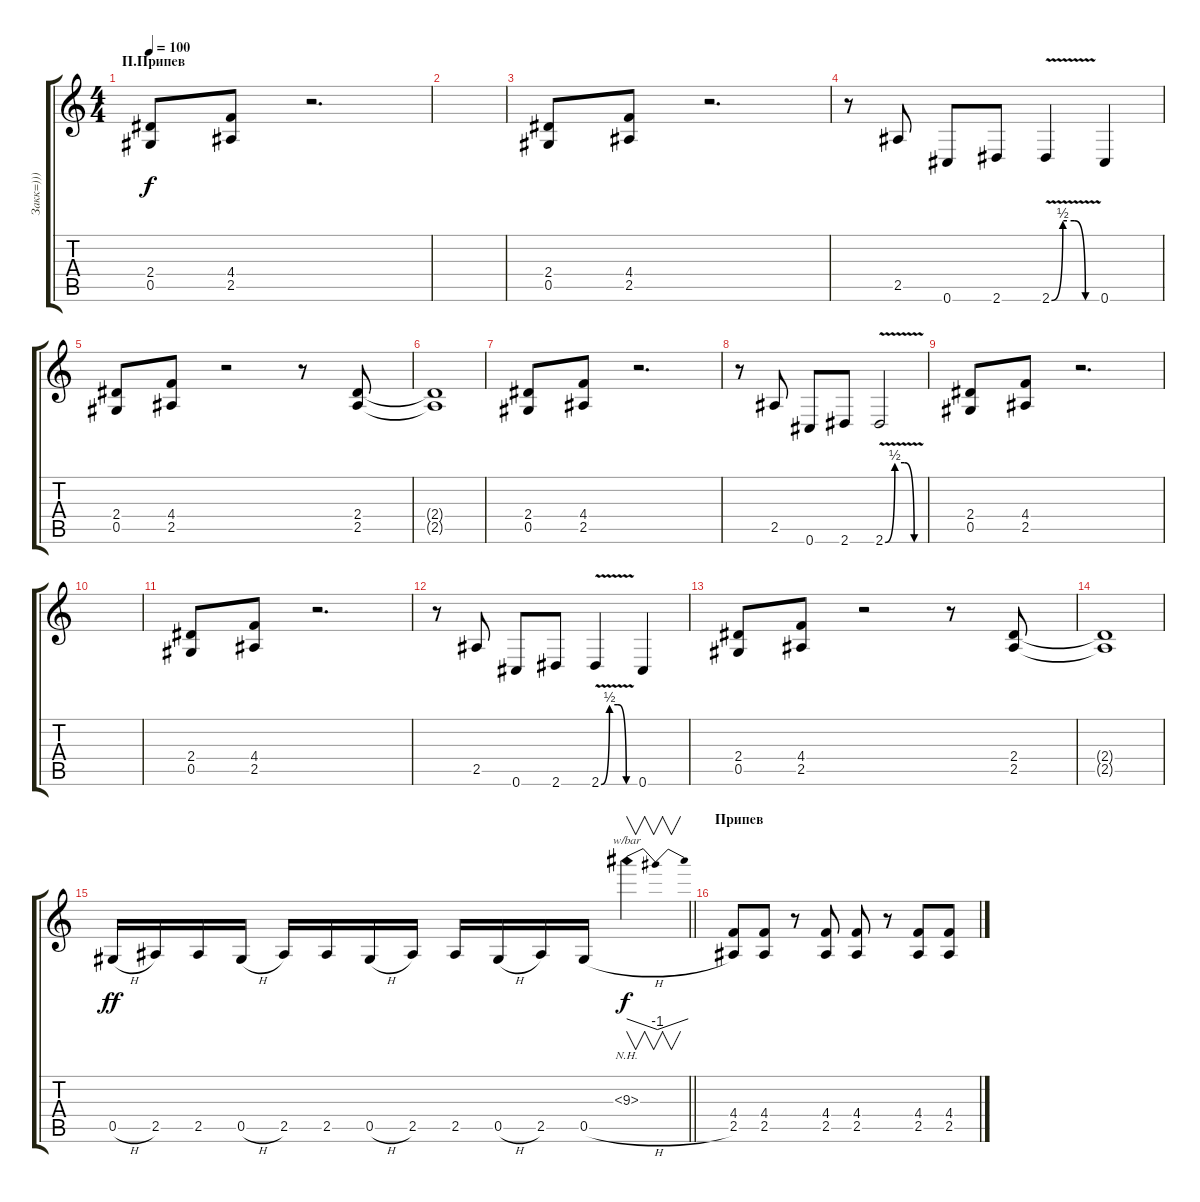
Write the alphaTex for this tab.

\track ("Закк=)))" "Закк=)))") {instrument distortionguitar}
\staff {score tabs}
\tuning (Eb4 Bb3 Gb3 Db3 Ab2 Db2) {hide}
\ts (4 4)
\section ("" "П.Припев")
\tempo 100
\clef g2
\ks c
(2.4 0.5).8{dy f} (4.4 2.5).8 r.2{d} |
|
(2.4 0.5).8 (4.4 2.5).8 r.2{d} |
r.8 2.5.8 0.6.8 2.6.8 2.6{be (custom 0 0 15 2 30 2 45 0 60 0) v}.4 0.6.4 |
(2.4 0.5).8 (4.4 2.5).8 r.2 r.8 (2.4 2.5).8 |
(2.4{t} 2.5{t}).1 |
(2.4 0.5).8 (4.4 2.5).8 r.2{d} |
r.8 2.5.8 0.6.8 2.6.8 2.6{be (custom 0 0 15 2 30 2 45 0 60 0) v}.2 |
(2.4 0.5).8 (4.4 2.5).8 r.2{d} |
|
(2.4 0.5).8 (4.4 2.5).8 r.2{d} |
r.8 2.5.8 0.6.8 2.6.8 2.6{be (custom 0 0 15 2 30 2 45 0 60 0) v}.4 0.6.4 |
(2.4 0.5).8 (4.4 2.5).8 r.2 r.8 (2.4 2.5).8 |
(2.4{t} 2.5{t}).1 |
\barLineRight lightlight
0.5{h}.16{dy ff} 2.5.16 2.5.16 0.5{h}.16 2.5.16 2.5.16 0.5{h}.16 2.5.16 2.5.16 0.5{h}.16 2.5.16 0.5{h}.16 9.3{nh}.4{v tbe (dip default 0 0 30 -4 60 0) dy f} |
\section ("" "Припев")
(4.4 2.5).8 (4.4 2.5).8 r.8 (4.4 2.5).8 (4.4 2.5).8 r.8 (4.4 2.5).8 (4.4 2.5).8
